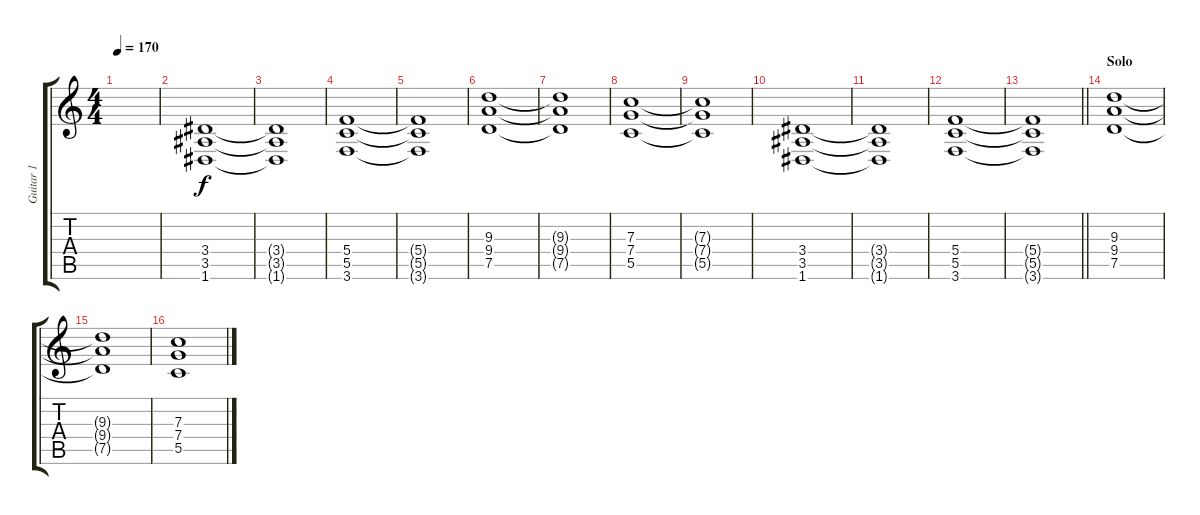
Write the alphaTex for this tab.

\track ("Guitar 1" "Guitar 1") {instrument distortionguitar}
\staff {score tabs}
\tuning (D4 A3 F3 C3 G2 D2) {hide}
\ts (4 4)
\tempo 170
\clef g2
\ks c
|
(3.4 3.5 1.6).1 |
(3.4{t} 3.5{t} 1.6{t}).1 |
(5.4 5.5 3.6).1 |
(5.4{t} 5.5{t} 3.6{t}).1 |
(9.3 9.4 7.5).1 |
(9.3{t} 9.4{t} 7.5{t}).1 |
(7.3 7.4 5.5).1 |
(7.3{t} 7.4{t} 5.5{t}).1 |
(3.4 3.5 1.6).1 |
(3.4{t} 3.5{t} 1.6{t}).1 |
(5.4 5.5 3.6).1 |
\barLineRight lightlight
(5.4{t} 5.5{t} 3.6{t}).1 |
\section ("" "Solo")
(9.3 9.4 7.5).1 |
(9.3{t} 9.4{t} 7.5{t}).1 |
(7.3 7.4 5.5).1
